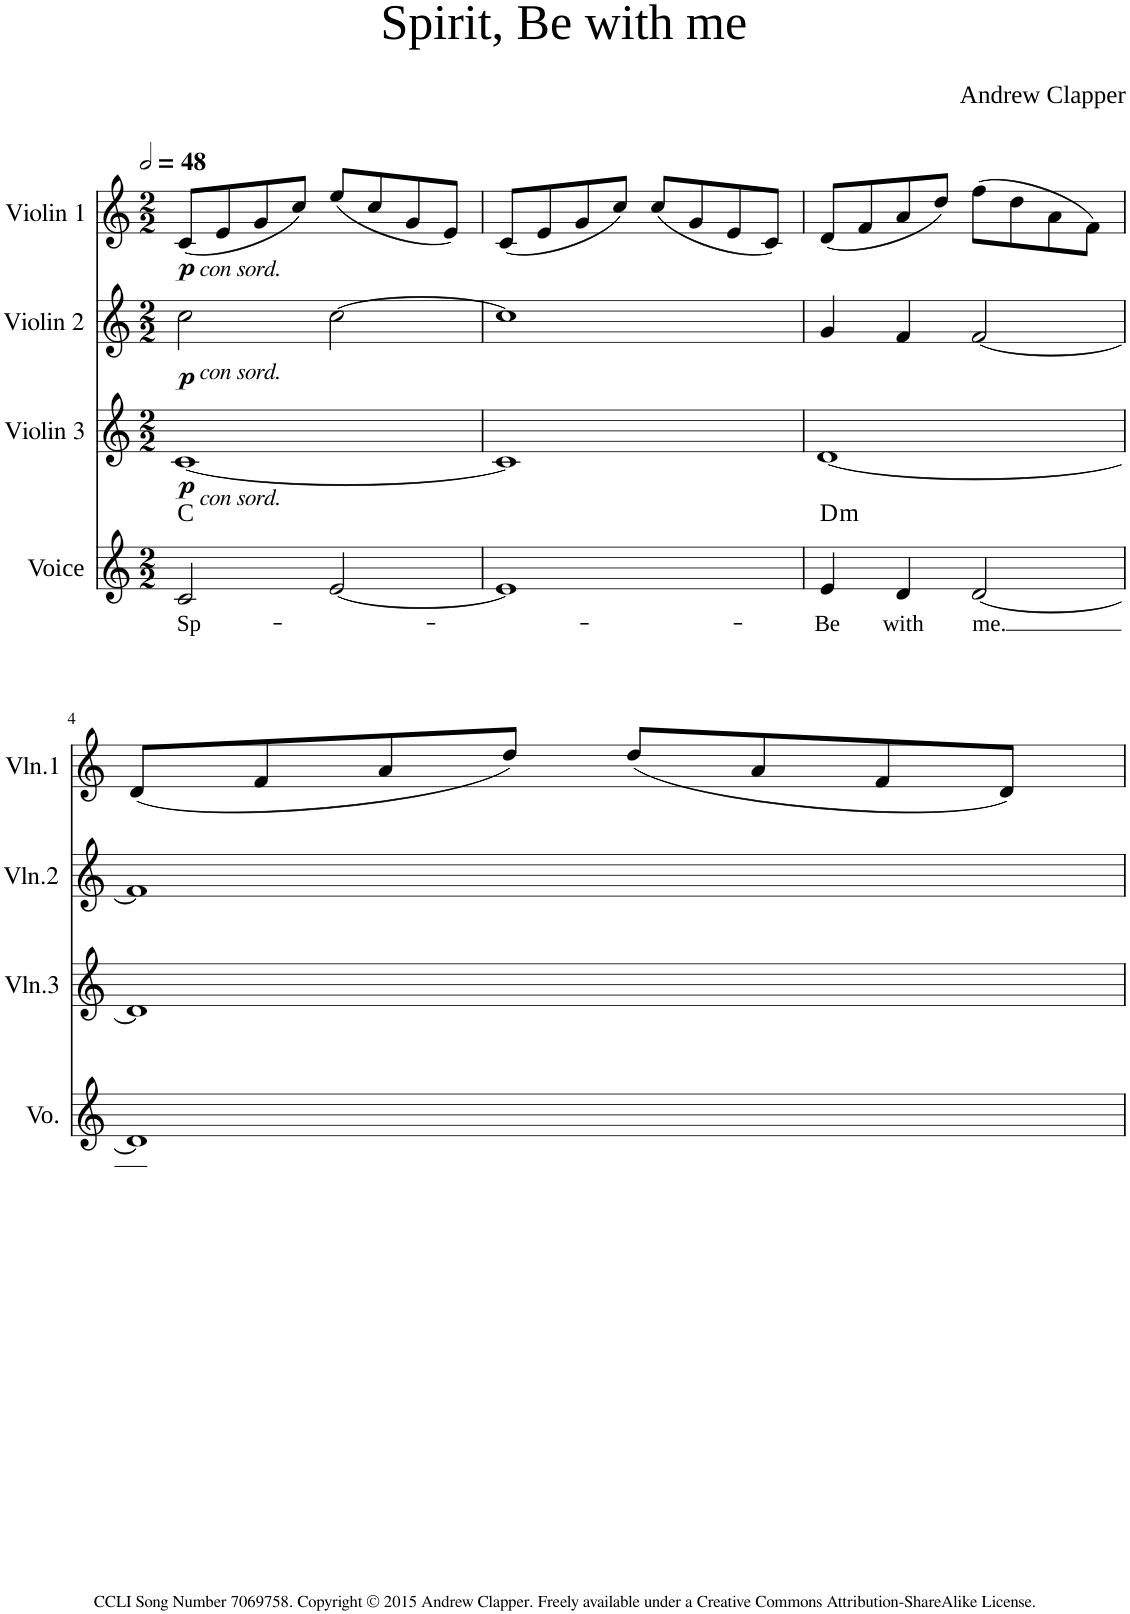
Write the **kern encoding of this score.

**kern	**text	**harte	**kern	**dynam	**kern	**dynam	**kern	**dynam
*part4	*part4	*part4	*part3	*part3	*part2	*part2	*part1	*part1
*staff4	*staff4	*	*staff3	*staff3	*staff2	*staff2	*staff1	*staff1
*I"Voice	*	*	*I"Violin 3	*	*I"Violin 2	*	*I"Violin 1	*
*I'Vo.	*	*	*I'Vln.3	*	*I'Vln.2	*	*I'Vln.1	*
*clefG2	*	*	*clefG2	*	*clefG2	*	*clefG2	*
*k[]	*	*	*k[]	*	*k[]	*	*k[]	*
*M2/2	*	*	*M2/2	*	*M2/2	*	*M2/2	*
*MM96	*	*	*MM96	*	*MM96	*	*MM96	*
=1	=1	=1	=1	=1	=1	=1	=1	=1
!	!	!	!	!	!	!	!LO:TX:b:i:t=con sord.	!
!	!	!	!	!	!LO:TX:b:i:t=con sord.	!	!	!
!	!	!	!LO:TX:b:i:t=con sord.	!	!	!	!	!
!	!LO:LY:b	!	!	!LO:DY:b	!	!LO:DY:b	!	!LO:DY:b
2c/	Sp-	C:maj	[1c	p	2cc\	p	(8c/L	p
.	.	.	.	.	.	.	8e/	.
.	.	.	.	.	.	.	8g/	.
.	.	.	.	.	.	.	8cc/J)	.
[2e/	.	.	.	.	[2cc\	.	(8ee/L	.
.	.	.	.	.	.	.	8cc/	.
.	.	.	.	.	.	.	8g/	.
.	.	.	.	.	.	.	8e/J)	.
=2	=2	=2	=2	=2	=2	=2	=2	=2
1e]	.	.	1c]	.	1cc]	.	(8c/L	.
.	.	.	.	.	.	.	8e/	.
.	.	.	.	.	.	.	8g/	.
.	.	.	.	.	.	.	8cc/J)	.
.	.	.	.	.	.	.	(8cc/L	.
.	.	.	.	.	.	.	8g/	.
.	.	.	.	.	.	.	8e/	.
.	.	.	.	.	.	.	8c/J)	.
=3	=3	=3	=3	=3	=3	=3	=3	=3
!	!LO:LY:b	!LO:H:kt=m	!	!	!	!	!	!
4e/	Be	D:min	[1d	.	4g/	.	(8d/L	.
.	.	.	.	.	.	.	8f/	.
!	!LO:LY:b	!	!	!	!	!	!	!
4d/	with	.	.	.	4f/	.	8a/	.
.	.	.	.	.	.	.	8dd/J)	.
!	!LO:LY:b	!	!	!	!	!	!	!
[2d/	me.	.	.	.	[2f/	.	(8ff\L	.
.	.	.	.	.	.	.	8dd\	.
.	.	.	.	.	.	.	8a\	.
.	.	.	.	.	.	.	8f\J)	.
!!LO:LB:g=z
=4	=4	=4	=4	=4	=4	=4	=4	=4
1d]	.	.	1d]	.	1f]	.	(8d/L	.
.	.	.	.	.	.	.	8f/	.
.	.	.	.	.	.	.	8a/	.
.	.	.	.	.	.	.	8dd/J)	.
.	.	.	.	.	.	.	(8dd/L	.
.	.	.	.	.	.	.	8a/	.
.	.	.	.	.	.	.	8f/	.
.	.	.	.	.	.	.	8d/J)	.
=	=	=	=	=	=	=	=	=
*-	*-	*-	*-	*-	*-	*-	*-	*-
